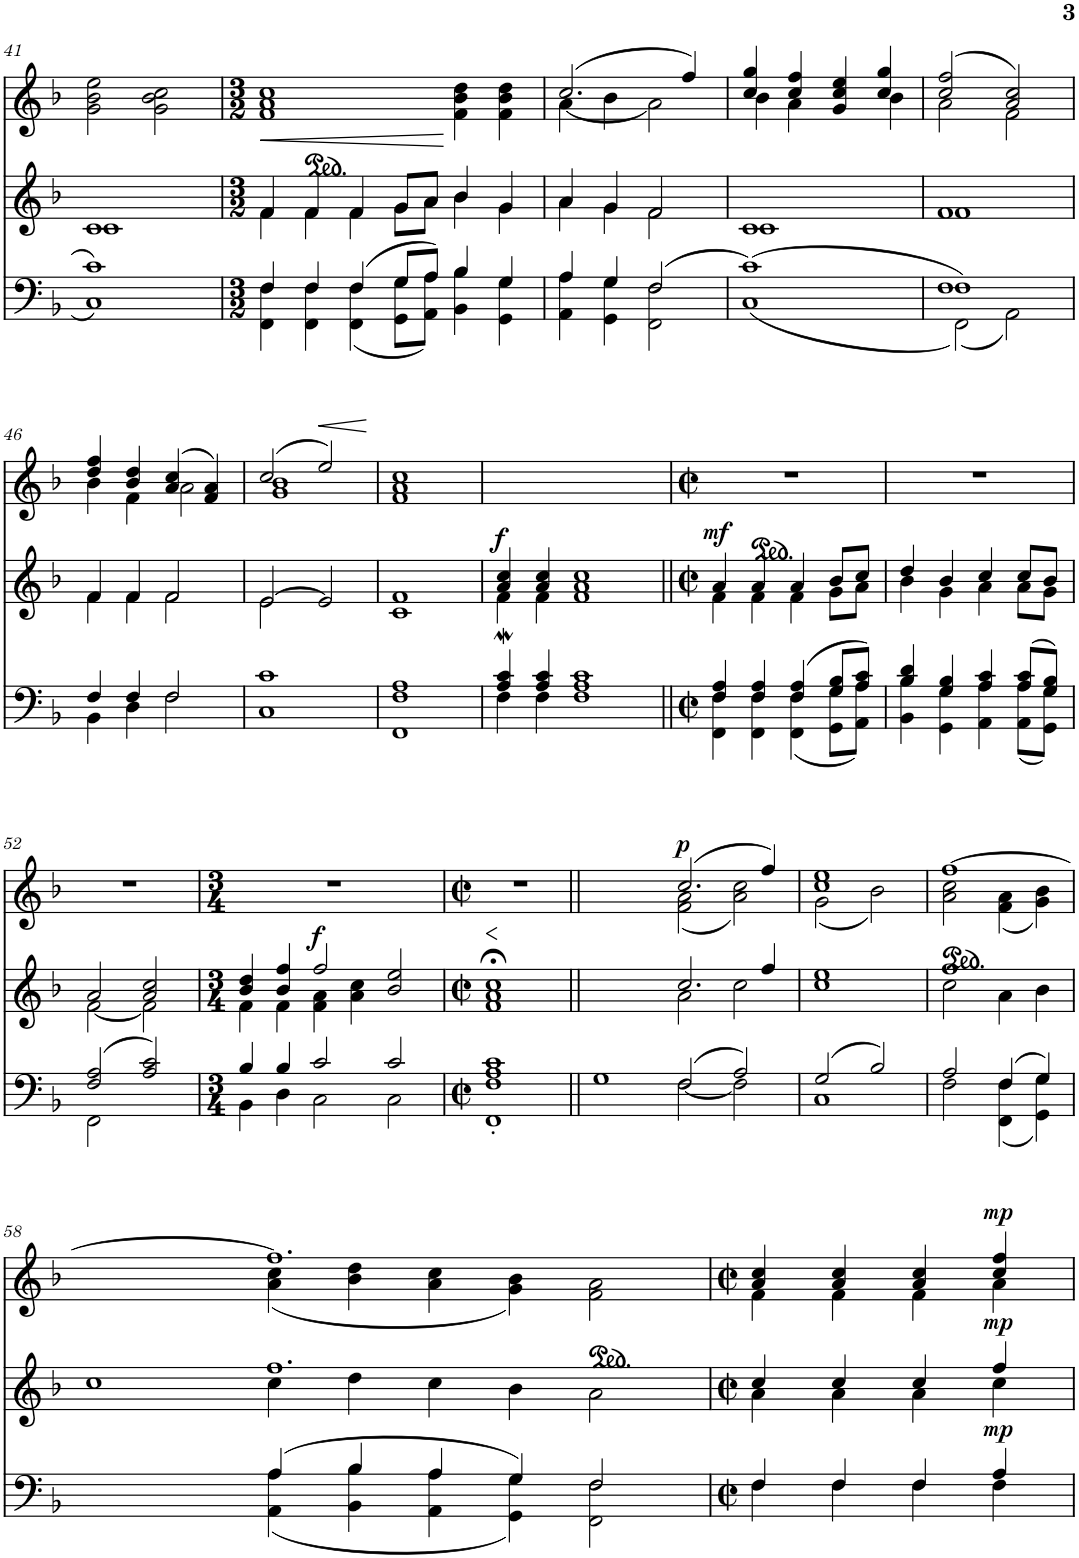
**kern	**kern	**dynam	**kern	**dynam
*part3	*part2	*part2	*part1	*part1
*staff3	*staff2	*staff2	*staff1	*staff1
*I"T Б	*I"C A	*	*I"A Solo	*
!!LO:PB:g=z
*clefF4	*clefG2	*	*clefG2	*
*k[b-]	*k[b-]	*	*k[b-]	*
*M2/2	*M2/2	*	*M2/2	*
*met(c|)	*met(c|)	*	*met(c|)	*
=41	=41	=41	=41	=41
*^	*^	*	*	*
1c	1C	1c	1c	.	2g\ 2b-\ 2ee\	.
.	.	.	.	.	2g\ 2b-\ 2cc\	.
=42	=42	=42	=42	=42	=42	=42
*M3/2	*	*M3/2	*	*	*M3/2	*
!	!	!	!	!	!	!LO:HP:b
4F/	4FF\ 4F\	4f/	4f\	.	1f 1a 1cc	<
4F/	4FF\ 4F\	4f/	4f\	.	.	.
(>4F/	(<4FF\ 4F\	4f/	4f\	.	.	.
8G/L	8GG\ 8G\L	8g/L	8g\L	.	.	.
8A/J)	8AA\ 8A\J)	8a/J	8a\J	.	.	.
4B-/	4BB-\ 4B-\	4b-/	4b-\	.	4f\ 4b-\ 4dd\	.
4G/	4GG\ 4G\	4g/	4g\	.	4f\ 4b-\ 4dd\	.
=43	=43	=43	=43	=43	=43	=43
*	*	*	*	*	*^	*
4A/	4AA\ 4A\	4a/	4a\	.	(>2.cc/	[<4a\	.
4G/	4GG\ 4G\	4g/	4g\	.	.	4b-\	.
(>2F/	2FF\ 2F\	2f/	2f\	.	.	2a\]	.
.	.	.	.	.	4ff/)	.	.
=44	=44	=44	=44	=44	=44	=44	=44
(>1c)	(<1C	1c	1c	.	4cc/ 4gg/	4b-\	.
.	.	.	.	.	4cc/ 4ff/	4a\	.
.	.	.	.	.	4g/ 4cc/ 4ee/	4ryy	.
.	.	.	.	.	4cc/ 4gg/	4b-\	.
=45	=45	=45	=45	=45	=45	=45	=45
*	*^	*	*	*	*	*	*
1F	1F)	(<2FF\)	1f	1f	.	(>2cc/ 2ff/	2a\	.
.	.	2AA\)	.	.	.	2a/ 2cc/)	2f\	.
*	*v	*v	*	*	*	*	*	*
!!LO:LB:g=z	!!
=46	=46	=46	=46	=46	=46	=46	=46
4F/	4BB-\	4f/	4f\	.	4dd/ 4ff/	4b-\	.
4F/	4D\	4f/	4f\	.	4b-/ 4dd/	4f\	.
2F/	2F\	2f/	2f\	.	(>4a/ 4cc/	2a\	.
.	.	.	.	.	4f/ 4a/)	.	.
=47	=47	=47	=47	=47	=47	=47	=47
1c	1C	[>2e/	2e\	.	(>2cc/	1g 1b-	.
!	!	!	!	!	!	!	!LO:HP:b
.	.	2e/]	2ryy	.	2ee/)	.	<
*v	*v	*	*	*	*v	*v	*
*	*v	*v	*	*	*
.	.	.	.	[
=48	=48	=48	=48	=48
*^	*^	*	*	*
1F 1A	1FF	1f	1c	.	1f 1a 1cc	.
=49	=49	=49	=49	=49	=49	=49
!	!	!	!	!LO:DY:a	!	!
4A/ 4c/	4F\	4a/ 4cc/	4fw\	f	1.ryy	.
4A/ 4c/	4F\	4a/ 4cc/	4f\	.	.	.
1ryy	1F 1A 1c	1ryy	1f 1a 1cc	.	.	.
=50	=50	=50	=50	=50	=50	=50
*M2/2	*	*M2/2	*	*	*M2/2	*
*met(c|)	*	*met(c|)	*	*	*met(c|)	*
!	!	!	!	!LO:DY:a	!	!
4F/ 4A/	4FF\ 4F\	4a/	4f\	mf	1r	.
4F/ 4A/	4FF\ 4F\	4a/	4f\	.	.	.
(>4F/ 4A/	(<4FF\ 4F\	4a/	4f\	.	.	.
8G/ 8B-/L	8GG\ 8G\L	8b-/L	8g\L	.	.	.
8A/ 8c/J)	8AA\ 8A\J)	8cc/J	8a\J	.	.	.
=51	=51	=51	=51	=51	=51	=51
4B-/ 4d/	4BB-\ 4B-\	4dd/	4b-\	.	1r	.
4G/ 4B-/	4GG\ 4G\	4b-/	4g\	.	.	.
4A/ 4c/	4AA\ 4A\	4cc/	4a\	.	.	.
(>8A/ 8c/L	(<8AA\ 8A\L	8cc/L	8a\L	.	.	.
8G/ 8B-/J)	8GG\ 8G\J)	8b-/J	8g\J	.	.	.
!!LO:LB:g=z
=52	=52	=52	=52	=52	=52	=52
(>2F/ 2A/	2FF\	2a/	[<2f\	.	1r	.
2A/ 2c/)	2ryy	2a/ 2cc/	2f\]	.	.	.
=53	=53	=53	=53	=53	=53	=53
*M3/4	*	*M3/4	*	*	*M3/4	*
4B-/	4BB-\	4b-/ 4dd/	4f\	.	2.r	.
4B-/	4D\	4b-/ 4ff/	4f\	.	.	.
!	!	!	!	!LO:DY:a	!	!
[4c/	[4C\	[4ff/	4f\ 4a\	f	.	.
4ryy	4ryy	4ryy	4a\ 4cc\	.	2.ryy	[
2c/	2C\	2b-/ 2ee/	2ryy	.	.	.
*	*	*v	*v	*	*	*
=54	=54	=54	=54	=54	=54
*M2/2	*	*M2/2	*	*M2/2	*
*met(c|)	*	*met(c|)	*	*met(c|)	*
1F 1A 1c	1FF'	1f;< 1a;< 1cc;<	.	1r	.
4c/]	4C\]	4ff/]	.	4ryy	.
=55||	=55||	=55||	=55||	=55||	=55||
*	*	*^	*	*^	*
1G	1ryy	1ryy	1ryy	.	1ryy	1ryy	.
!	!	!	!	!	!	!	!LO:DY:a
(>2F/	[<2F\	2.cc/	2a\	.	(>2.cc/	(<2f\ 2a\	p
2A/)	2F\]	.	2cc\	.	.	2a\ 2cc\)	.
.	.	4ff/	.	.	4ff/)	.	.
*	*	*v	*v	*	*	*	*
=56	=56	=56	=56	=56	=56	=56
(>2G/	1C	1cc 1ee	.	1cc 1ee	(<2g\	.
2B-/)	.	.	.	.	2b-\)	.
=57	=57	=57	=57	=57	=57	=57
*	*	*^	*	*	*	*
2A/	2F\	1ff	2cc\	.	[>1ff	2a\ 2cc\	.
(>4F/	(<4FF\ 4F\	.	4a\	.	.	(<4f\ 4a\	.
4G/)	4GG\ 4G\)	.	4b-\	.	.	4g\ 4b-\)	.
!!LO:LB:g=z	!!
=58	=58	=58	=58	=58	=58	=58	=58
1ryy	1ryy	1cc	1ryy	.	1ryy	1ryy	.
(>4A/	(<4AA\ 4A\	1.ff	4cc\	.	1.ff]	(<4a\ 4cc\	.
4B-/	4BB-\ 4B-\	.	4dd\	.	.	4b-\ 4dd\	.
4A/	4AA\ 4A\	.	4cc\	.	.	4a\ 4cc\	.
4G/)	4GG\ 4G\)	.	4b-\	.	.	4g\ 4b-\)	.
2F/	2FF\ 2F\	.	2a\	.	.	2f\ 2a\	.
=59	=59	=59	=59	=59	=59	=59	=59
*M2/2	*	*M2/2	*	*	*M2/2	*	*
*met(c|)	*	*met(c|)	*	*	*met(c|)	*	*
4F/	4F\	4cc/	4a\	.	4a/ 4cc/	4f\	.
4F/	4F\	4cc/	4a\	.	4a/ 4cc/	4f\	.
4F/	4F\	4cc/	4a\	.	4a/ 4cc/	4f\	.
!	!	!	!	!LO:DY:b	!	!	!LO:DY:a
!	!	!	!	!	!	!	!LO:DY:n=1:b
4A/	4F\	4ff/	4cc\	mp	4cc/ 4ff/	4a\	mp mp
*v	*v	*	*	*	*v	*v	*
*	*v	*v	*	*	*
=	=	=	=	=
*-	*-	*-	*-	*-
